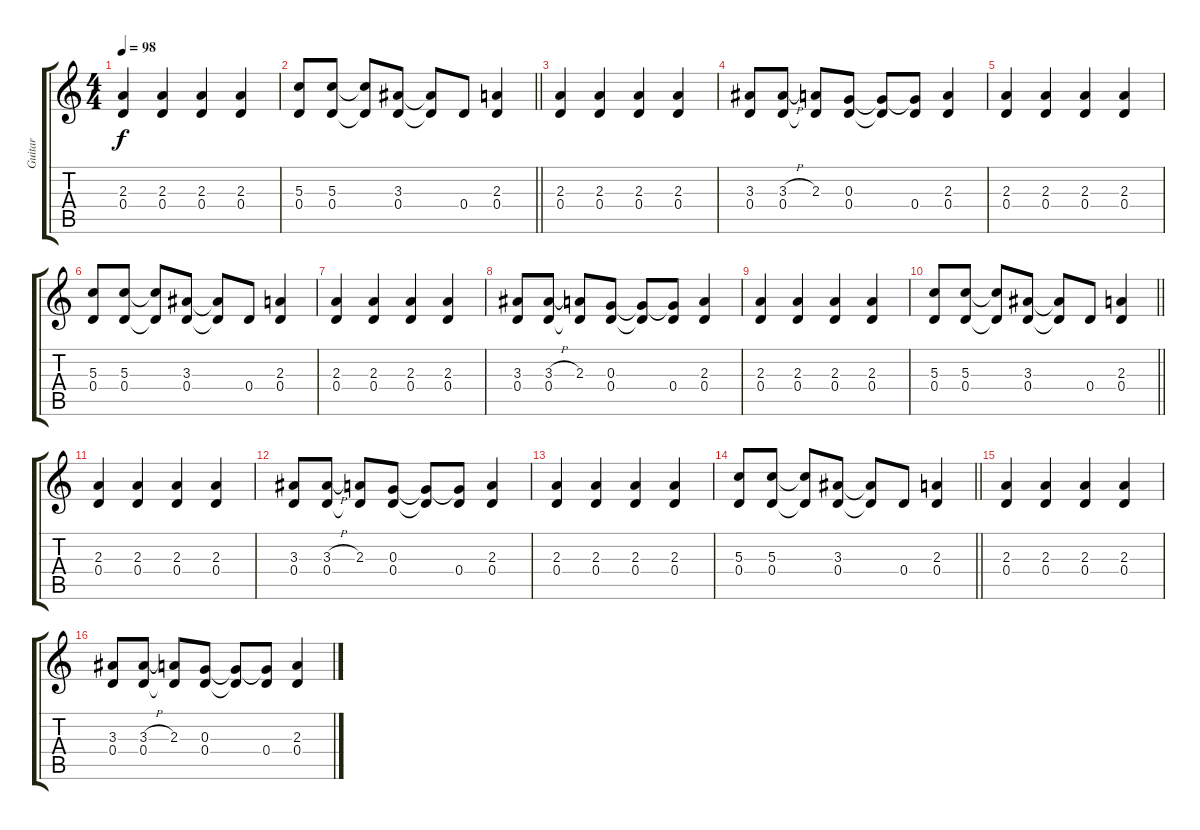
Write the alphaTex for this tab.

\track ("Guitar" "Guitar") {instrument electricguitarclean}
\staff {score tabs}
\tuning (E4 B3 G3 D3 A2 D2) {hide}
\ts (4 4)
\tempo 98
\clef g2
\ks c
(2.3 0.4).4{dy f} (2.3 0.4).4 (2.3 0.4).4 (2.3 0.4).4 |
\barLineRight lightlight
(5.3 0.4).8 (5.3 0.4).8 (5.3{t} 0.4{t}).8 (3.3 0.4).8 (3.3{t} 0.4{t}).8 0.4.8 (2.3 0.4).4 |
(2.3 0.4).4 (2.3 0.4).4 (2.3 0.4).4 (2.3 0.4).4 |
(3.3 0.4).8 (3.3{h} 0.4).8 (2.3 0.4{t}).8 (0.3 0.4).8 (0.3{t} 0.4{t}).8 (0.3{t} 0.4).8 (2.3 0.4).4 |
(2.3 0.4).4 (2.3 0.4).4 (2.3 0.4).4 (2.3 0.4).4 |
(5.3 0.4).8 (5.3 0.4).8 (5.3{t} 0.4{t}).8 (3.3 0.4).8 (3.3{t} 0.4{t}).8 0.4.8 (2.3 0.4).4 |
(2.3 0.4).4 (2.3 0.4).4 (2.3 0.4).4 (2.3 0.4).4 |
(3.3 0.4).8 (3.3{h} 0.4).8 (2.3 0.4{t}).8 (0.3 0.4).8 (0.3{t} 0.4{t}).8 (0.3{t} 0.4).8 (2.3 0.4).4 |
(2.3 0.4).4 (2.3 0.4).4 (2.3 0.4).4 (2.3 0.4).4 |
\barLineRight lightlight
(5.3 0.4).8 (5.3 0.4).8 (5.3{t} 0.4{t}).8 (3.3 0.4).8 (3.3{t} 0.4{t}).8 0.4.8 (2.3 0.4).4 |
(2.3 0.4).4 (2.3 0.4).4 (2.3 0.4).4 (2.3 0.4).4 |
(3.3 0.4).8 (3.3{h} 0.4).8 (2.3 0.4{t}).8 (0.3 0.4).8 (0.3{t} 0.4{t}).8 (0.3{t} 0.4).8 (2.3 0.4).4 |
(2.3 0.4).4 (2.3 0.4).4 (2.3 0.4).4 (2.3 0.4).4 |
\barLineRight lightlight
(5.3 0.4).8 (5.3 0.4).8 (5.3{t} 0.4{t}).8 (3.3 0.4).8 (3.3{t} 0.4{t}).8 0.4.8 (2.3 0.4).4 |
\section ("" "")
(2.3 0.4).4 (2.3 0.4).4 (2.3 0.4).4 (2.3 0.4).4 |
(3.3 0.4).8 (3.3{h} 0.4).8 (2.3 0.4{t}).8 (0.3 0.4).8 (0.3{t} 0.4{t}).8 (0.3{t} 0.4).8 (2.3 0.4).4
